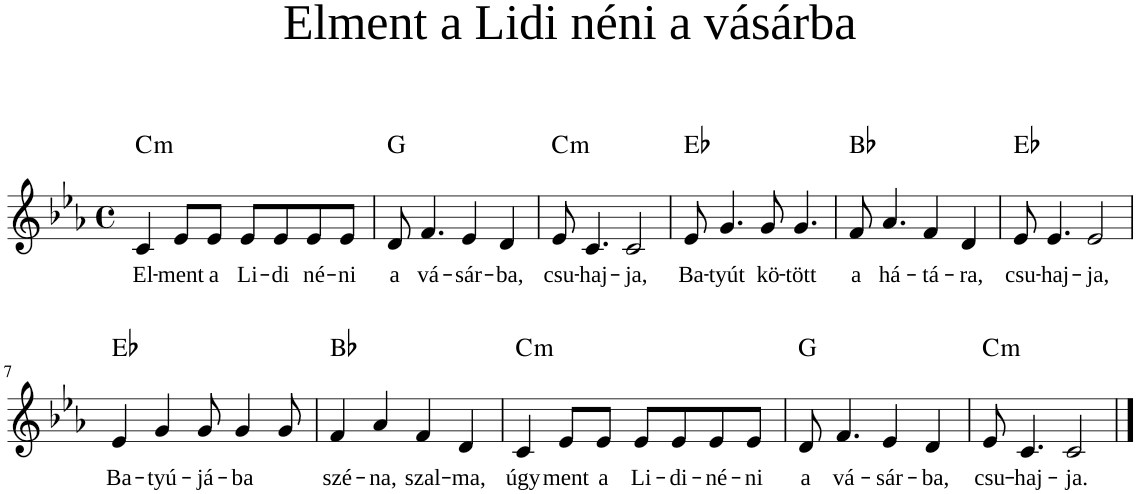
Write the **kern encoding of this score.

**kern	**text	**harte
*part1	*part1	*part1
*staff1	*staff1	*
*I"Piano	*	*
*I'Pno	*	*
*clefG2	*	*
*k[b-e-a-]	*	*
*M4/4	*	*
*met(c)	*	*
=1	=1	=1
!	!LO:LY:b	!LO:H:kt=m
4c/	El-	C:min
!	!LO:LY:b	!
8e-/L	-ment	.
!	!LO:LY:b	!
8e-/J	a	.
!	!LO:LY:b	!
8e-/L	Li-	.
!	!LO:LY:b	!
8e-/	-di	.
!	!LO:LY:b	!
8e-/	né-	.
!	!LO:LY:b	!
8e-/J	-ni	.
=2	=2	=2
!	!LO:LY:b	!
8d/	a	G:maj
!	!LO:LY:b	!
4.f/	vá-	.
!	!LO:LY:b	!
4e-/	-sár-	.
!	!LO:LY:b	!
4d/	-ba,	.
=3	=3	=3
!	!LO:LY:b	!LO:H:kt=m
8e-/	csu-	C:min
!	!LO:LY:b	!
4.c/	-haj-	.
!	!LO:LY:b	!
2c/	-ja,	.
=4	=4	=4
!	!LO:LY:b	!
8e-/	Ba-	Eb:maj
!	!LO:LY:b	!
4.g/	-tyút	.
!	!LO:LY:b	!
8g/	kö-	.
!	!LO:LY:b	!
4.g/	-tött	.
=5	=5	=5
!	!LO:LY:b	!
8f/	a	Bb:maj
!	!LO:LY:b	!
4.a-/	há-	.
!	!LO:LY:b	!
4f/	-tá-	.
!	!LO:LY:b	!
4d/	-ra,	.
=6	=6	=6
!	!LO:LY:b	!
8e-/	csu-	Eb:maj
!	!LO:LY:b	!
4.e-/	-haj-	.
!	!LO:LY:b	!
2e-/	-ja,	.
!!LO:LB:g=z
=7	=7	=7
!	!LO:LY:b	!
4e-/	Ba-	Eb:maj
!	!LO:LY:b	!
4g/	-tyú-	.
!	!LO:LY:b	!
8g/	-já-	.
!	!LO:LY:b	!
4g/	-ba	.
8g/	.	.
=8	=8	=8
!	!LO:LY:b	!
4f/	szé-	Bb:maj
!	!LO:LY:b	!
4a-/	-na,	.
!	!LO:LY:b	!
4f/	szal-	.
!	!LO:LY:b	!
4d/	-ma,	.
=9	=9	=9
!	!LO:LY:b	!LO:H:kt=m
4c/	úgy	C:min
!	!LO:LY:b	!
8e-/L	ment	.
!	!LO:LY:b	!
8e-/J	a	.
!	!LO:LY:b	!
8e-/L	Li-	.
!	!LO:LY:b	!
8e-/	-di-	.
!	!LO:LY:b	!
8e-/	-né-	.
!	!LO:LY:b	!
8e-/J	-ni	.
=10	=10	=10
!	!LO:LY:b	!
8d/	a	G:maj
!	!LO:LY:b	!
4.f/	vá-	.
!	!LO:LY:b	!
4e-/	-sár-	.
!	!LO:LY:b	!
4d/	-ba,	.
=11	=11	=11
!	!LO:LY:b	!LO:H:kt=m
8e-/	csu-	C:min
!	!LO:LY:b	!
4.c/	-haj-	.
!	!LO:LY:b	!
2c/	-ja.	.
==	==	==
*-	*-	*-
